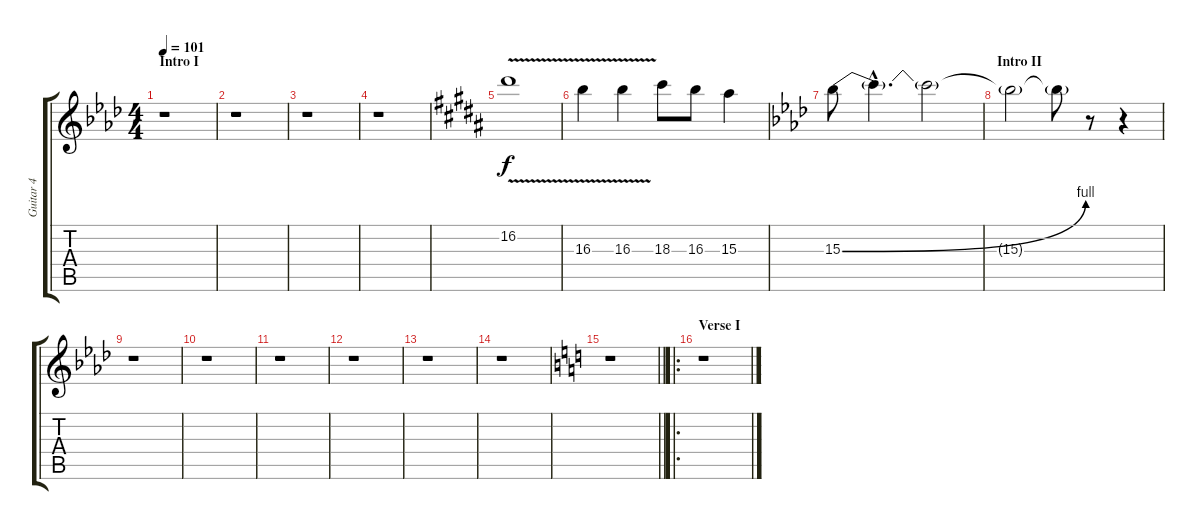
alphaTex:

\track ("Guitar 4" "Guitar 4") {instrument distortionguitar}
\staff {score tabs}
\tuning (E4 B3 G3 D3 A2 E2) {hide}
\ts (4 4)
\section ("" "Intro I")
\tempo 101
\clef g2
\ks ab
r.1{dy f instrument distortionguitar} |
r.1 |
r.1 |
r.1 |
\ks b
16.2{v}.1 |
16.3{v}.4 16.3{v}.4 18.3.8 16.3.8 15.3.4 |
\ks ab
15.3{be (bend 0 0 60 4)}.8 15.3{hac t}.4{d} 15.3{t}.2 |
\section ("" "Intro II")
15.3{t}.2 15.3{t}.8 r.8 r.4 |
r.1 |
r.1 |
r.1 |
r.1 |
r.1 |
r.1 |
\barLineRight lightlight
\ks c
r.1 |
\ro
\section ("" "Verse I")
r.1
